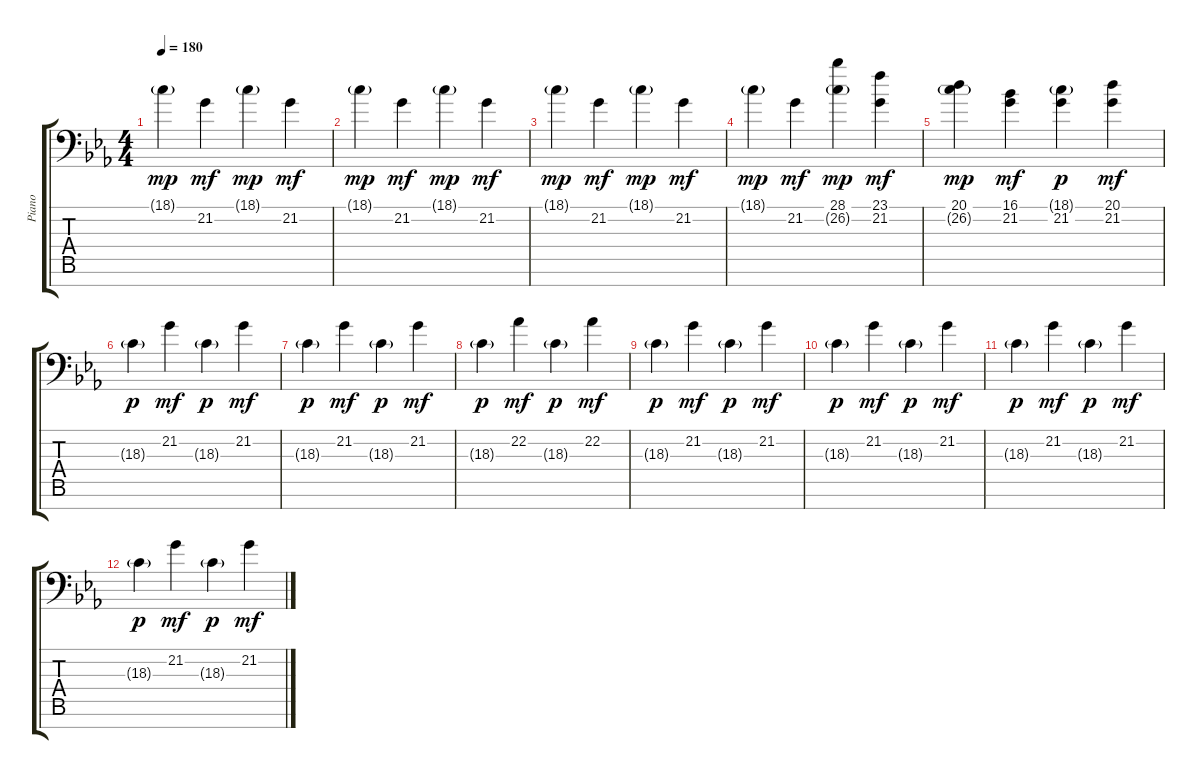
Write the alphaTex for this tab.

\track ("Piano" "Piano") {instrument acousticgrandpiano}
\staff {score tabs}
\tuning (Gb3 Bb2 Gb2 Db2 Ab1 Eb1 Bb0) {hide}
\ts (4 4)
\tempo 180
\clef f4
\ks eb
18.1{g}.4{dy mp} 21.2.4{dy mf} 18.1{g}.4{dy mp} 21.2.4{dy mf} |
18.1{g}.4{dy mp} 21.2.4{dy mf} 18.1{g}.4{dy mp} 21.2.4{dy mf} |
18.1{g}.4{dy mp} 21.2.4{dy mf} 18.1{g}.4{dy mp} 21.2.4{dy mf} |
18.1{g}.4{dy mp} 21.2.4{dy mf} (28.1 26.2{g}).4{dy mp} (23.1 21.2).4{dy mf} |
(20.1 26.2{g}).4{dy mp} (16.1 21.2).4{dy mf} (18.1{g} 21.2).4{dy p} (20.1 21.2).4{dy mf} |
18.3{g}.4{dy p} 21.2.4{dy mf} 18.3{g}.4{dy p} 21.2.4{dy mf} |
18.3{g}.4{dy p} 21.2.4{dy mf} 18.3{g}.4{dy p} 21.2.4{dy mf} |
18.3{g}.4{dy p} 22.2.4{dy mf} 18.3{g}.4{dy p} 22.2.4{dy mf} |
18.3{g}.4{dy p} 21.2.4{dy mf} 18.3{g}.4{dy p} 21.2.4{dy mf} |
18.3{g}.4{dy p} 21.2.4{dy mf} 18.3{g}.4{dy p} 21.2.4{dy mf} |
18.3{g}.4{dy p volume 10} 21.2.4{dy mf} 18.3{g}.4{dy p} 21.2.4{dy mf} |
18.3{g}.4{dy p} 21.2.4{dy mf} 18.3{g}.4{dy p} 21.2.4{dy mf}
